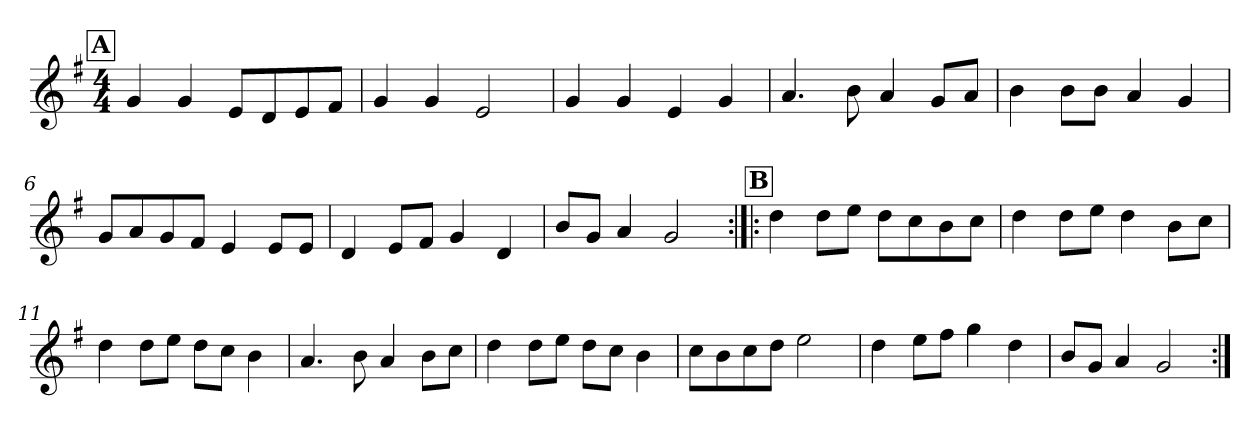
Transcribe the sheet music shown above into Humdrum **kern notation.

**kern
*part1
*staff1
*clefG2
*k[f#]
*G:
*M4/4
!!LO:REH:place=s1:a:B:fs=14:t=A
=1
4g/
4g/
8e/L
8d/
8e/
8f#/J
=2
4g/
4g/
2e/
=3
4g/
4g/
4e/
4g/
=4
4.a/
8b\
4a/
8g/L
8a/J
!!LO:LB:g=z
=5
4b\
8b\L
8b\J
4a/
4g/
=6
8g/L
8a/
8g/
8f#/J
4e/
8e/L
8e/J
=7
4d/
8e/L
8f#/J
4g/
4d/
=8
8b/L
8g/J
4a/
2g/
!!LO:LB:g=z
!!LO:REH:place=s1:a:B:fs=14:t=B
=9:|!|:
4dd\
8dd\L
8ee\J
8dd\L
8cc\
8b\
8cc\J
=10
4dd\
8dd\L
8ee\J
4dd\
8b\L
8cc\J
=11
4dd\
8dd\L
8ee\J
8dd\L
8cc\J
4b\
=12
4.a/
8b\
4a/
8b\L
8cc\J
!!LO:LB:g=z
=13
4dd\
8dd\L
8ee\J
8dd\L
8cc\J
4b\
=14
8cc\L
8b\
8cc\
8dd\J
2ee\
=15
4dd\
8ee\L
8ff#\J
4gg\
4dd\
=16
8b/L
8g/J
4a/
2g/
=:|!
*-
